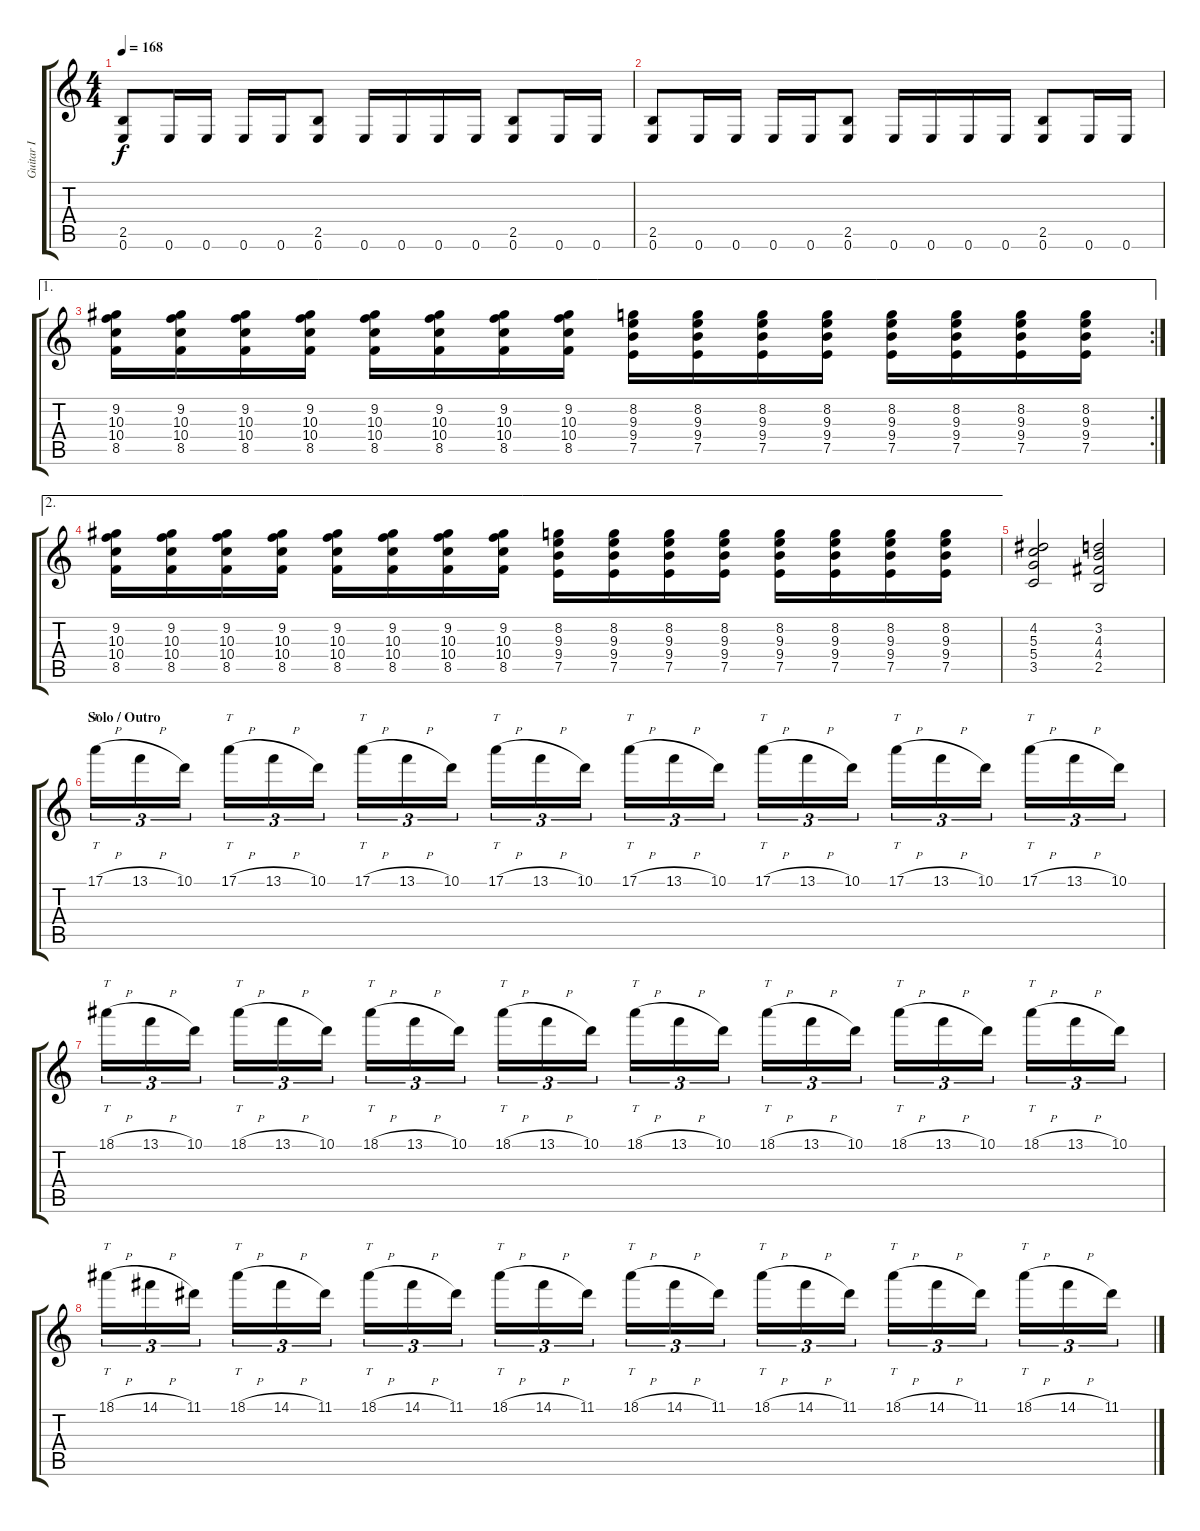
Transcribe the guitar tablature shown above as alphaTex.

\track ("Guitar I" "Guitar I") {instrument distortionguitar}
\staff {score tabs}
\tuning (E4 B3 G3 D3 A2 E2) {hide}
\ts (4 4)
\tempo 168
\clef g2
\ks c
(2.5 0.6).8{dy f} 0.6.16 0.6.16 0.6.16 0.6.16 (2.5 0.6).8 0.6.16 0.6.16 0.6.16 0.6.16 (2.5 0.6).8 0.6.16 0.6.16 |
(2.5 0.6).8 0.6.16 0.6.16 0.6.16 0.6.16 (2.5 0.6).8 0.6.16 0.6.16 0.6.16 0.6.16 (2.5 0.6).8 0.6.16 0.6.16 |
\ae 1
\rc 2
(9.2 10.3 10.4 8.5).16 (9.2 10.3 10.4 8.5).16 (9.2 10.3 10.4 8.5).16 (9.2 10.3 10.4 8.5).16 (9.2 10.3 10.4 8.5).16 (9.2 10.3 10.4 8.5).16 (9.2 10.3 10.4 8.5).16 (9.2 10.3 10.4 8.5).16 (8.2 9.3 9.4 7.5).16 (8.2 9.3 9.4 7.5).16 (8.2 9.3 9.4 7.5).16 (8.2 9.3 9.4 7.5).16 (8.2 9.3 9.4 7.5).16 (8.2 9.3 9.4 7.5).16 (8.2 9.3 9.4 7.5).16 (8.2 9.3 9.4 7.5).16 |
\ae 2
(9.2 10.3 10.4 8.5).16 (9.2 10.3 10.4 8.5).16 (9.2 10.3 10.4 8.5).16 (9.2 10.3 10.4 8.5).16 (9.2 10.3 10.4 8.5).16 (9.2 10.3 10.4 8.5).16 (9.2 10.3 10.4 8.5).16 (9.2 10.3 10.4 8.5).16 (8.2 9.3 9.4 7.5).16 (8.2 9.3 9.4 7.5).16 (8.2 9.3 9.4 7.5).16 (8.2 9.3 9.4 7.5).16 (8.2 9.3 9.4 7.5).16 (8.2 9.3 9.4 7.5).16 (8.2 9.3 9.4 7.5).16 (8.2 9.3 9.4 7.5).16 |
(4.2 5.3 5.4 3.5).2 (3.2 4.3 4.4 2.5).2 |
\section ("" "Solo / Outro")
17.1{h}.16{tt tu (3 2)} 13.1{h}.16{tu (3 2)} 10.1.16{tu (3 2)} 17.1{h}.16{tt tu (3 2)} 13.1{h}.16{tu (3 2)} 10.1.16{tu (3 2)} 17.1{h}.16{tt tu (3 2)} 13.1{h}.16{tu (3 2)} 10.1.16{tu (3 2)} 17.1{h}.16{tt tu (3 2)} 13.1{h}.16{tu (3 2)} 10.1.16{tu (3 2)} 17.1{h}.16{tt tu (3 2)} 13.1{h}.16{tu (3 2)} 10.1.16{tu (3 2)} 17.1{h}.16{tt tu (3 2)} 13.1{h}.16{tu (3 2)} 10.1.16{tu (3 2)} 17.1{h}.16{tt tu (3 2)} 13.1{h}.16{tu (3 2)} 10.1.16{tu (3 2)} 17.1{h}.16{tt tu (3 2)} 13.1{h}.16{tu (3 2)} 10.1.16{tu (3 2)} |
18.1{h}.16{tt tu (3 2)} 13.1{h}.16{tu (3 2)} 10.1.16{tu (3 2)} 18.1{h}.16{tt tu (3 2)} 13.1{h}.16{tu (3 2)} 10.1.16{tu (3 2)} 18.1{h}.16{tt tu (3 2)} 13.1{h}.16{tu (3 2)} 10.1.16{tu (3 2)} 18.1{h}.16{tt tu (3 2)} 13.1{h}.16{tu (3 2)} 10.1.16{tu (3 2)} 18.1{h}.16{tt tu (3 2)} 13.1{h}.16{tu (3 2)} 10.1.16{tu (3 2)} 18.1{h}.16{tt tu (3 2)} 13.1{h}.16{tu (3 2)} 10.1.16{tu (3 2)} 18.1{h}.16{tt tu (3 2)} 13.1{h}.16{tu (3 2)} 10.1.16{tu (3 2)} 18.1{h}.16{tt tu (3 2)} 13.1{h}.16{tu (3 2)} 10.1.16{tu (3 2)} |
18.1{h}.16{tt tu (3 2)} 14.1{h}.16{tu (3 2)} 11.1.16{tu (3 2)} 18.1{h}.16{tt tu (3 2)} 14.1{h}.16{tu (3 2)} 11.1.16{tu (3 2)} 18.1{h}.16{tt tu (3 2)} 14.1{h}.16{tu (3 2)} 11.1.16{tu (3 2)} 18.1{h}.16{tt tu (3 2)} 14.1{h}.16{tu (3 2)} 11.1.16{tu (3 2)} 18.1{h}.16{tt tu (3 2)} 14.1{h}.16{tu (3 2)} 11.1.16{tu (3 2)} 18.1{h}.16{tt tu (3 2)} 14.1{h}.16{tu (3 2)} 11.1.16{tu (3 2)} 18.1{h}.16{tt tu (3 2)} 14.1{h}.16{tu (3 2)} 11.1.16{tu (3 2)} 18.1{h}.16{tt tu (3 2)} 14.1{h}.16{tu (3 2)} 11.1.16{tu (3 2)}
